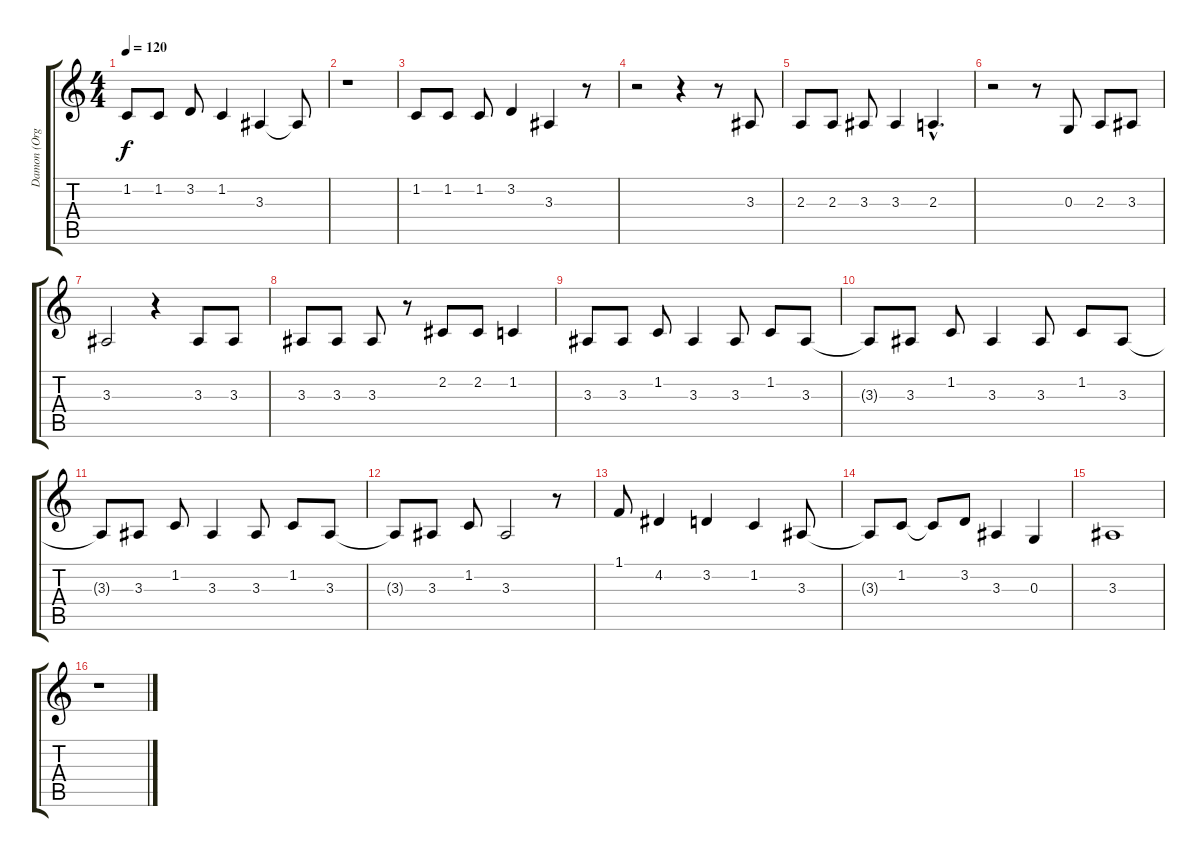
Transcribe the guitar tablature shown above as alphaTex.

\track ("Damon (Organ)" "Damon (Org") {instrument drawbarorgan}
\staff {score tabs}
\tuning (E4 B3 G3 D3 A2 E2) {hide}
\ts (4 4)
\tempo 120
\clef g2
\ks c
1.2.8{dy f} 1.2.8 3.2.8 1.2.4 3.3.4 3.3{t}.8 |
r.1 |
1.2.8 1.2.8 1.2.8 3.2.4 3.3.4 r.8 |
r.2 r.4 r.8 3.3.8 |
2.3.8 2.3.8 3.3.8 3.3.4 2.3{hac}.4{d} |
r.2 r.8 0.3.8 2.3.8 3.3.8 |
3.3.2 r.4 3.3.8 3.3.8 |
3.3.8 3.3.8 3.3.8 r.8 2.2.8 2.2.8 1.2.4 |
3.3.8 3.3.8 1.2.8 3.3.4 3.3.8 1.2.8 3.3.8 |
3.3{t}.8 3.3.8 1.2.8 3.3.4 3.3.8 1.2.8 3.3.8 |
3.3{t}.8 3.3.8 1.2.8 3.3.4 3.3.8 1.2.8 3.3.8 |
3.3{t}.8 3.3.8 1.2.8 3.3.2 r.8 |
1.1.8 4.2.4 3.2.4 1.2.4 3.3.8 |
3.3{t}.8 1.2.8 1.2{t}.8 3.2.8 3.3.4 0.3.4 |
3.3.1 |
r.1
